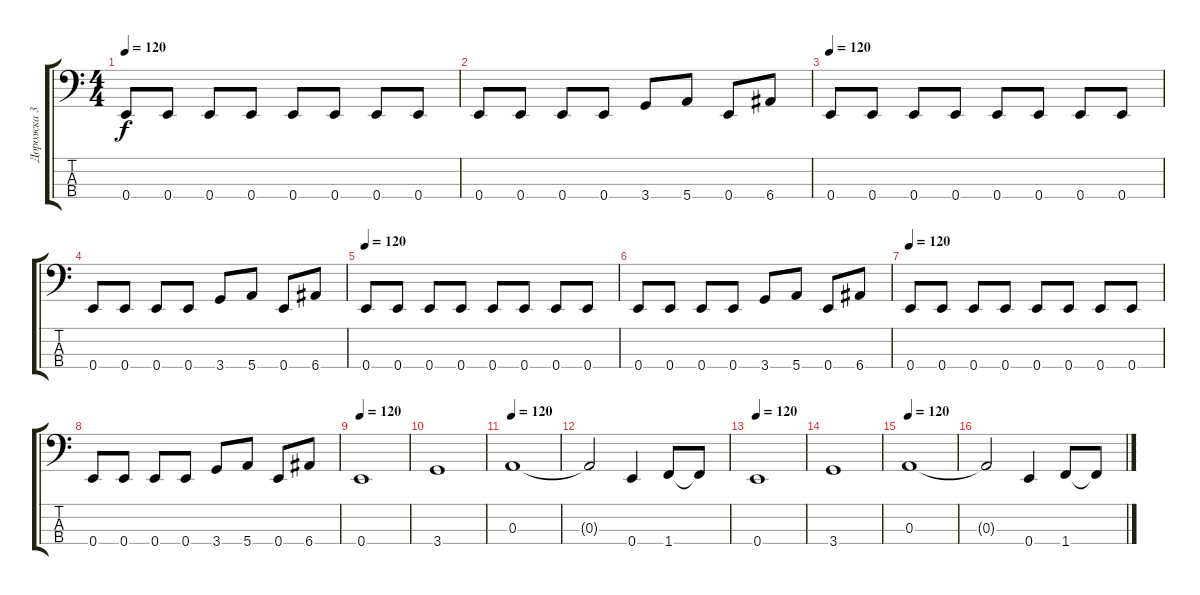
\track ("Дорожка 3" "Дорожка 3") {instrument electricbassfinger}
\staff {score tabs}
\tuning (G2 D2 A1 E1) {hide}
\ts (4 4)
\tempo 120
\clef f4
\ks c
0.4.8{dy f} 0.4.8 0.4.8 0.4.8 0.4.8 0.4.8 0.4.8 0.4.8 |
0.4.8 0.4.8 0.4.8 0.4.8 3.4.8 5.4.8 0.4.8 6.4.8 |
\tempo 120
0.4.8 0.4.8 0.4.8 0.4.8 0.4.8 0.4.8 0.4.8 0.4.8 |
0.4.8 0.4.8 0.4.8 0.4.8 3.4.8 5.4.8 0.4.8 6.4.8 |
\tempo 120
0.4.8 0.4.8 0.4.8 0.4.8 0.4.8 0.4.8 0.4.8 0.4.8 |
0.4.8 0.4.8 0.4.8 0.4.8 3.4.8 5.4.8 0.4.8 6.4.8 |
\tempo 120
0.4.8 0.4.8 0.4.8 0.4.8 0.4.8 0.4.8 0.4.8 0.4.8 |
0.4.8 0.4.8 0.4.8 0.4.8 3.4.8 5.4.8 0.4.8 6.4.8 |
\tempo 120
0.4.1 |
3.4.1 |
\tempo 120
0.3.1 |
0.3{t}.2 0.4.4 1.4.8 1.4{t}.8 |
\tempo 120
0.4.1 |
3.4.1 |
\tempo 120
0.3.1 |
0.3{t}.2 0.4.4 1.4.8 1.4{t}.8
